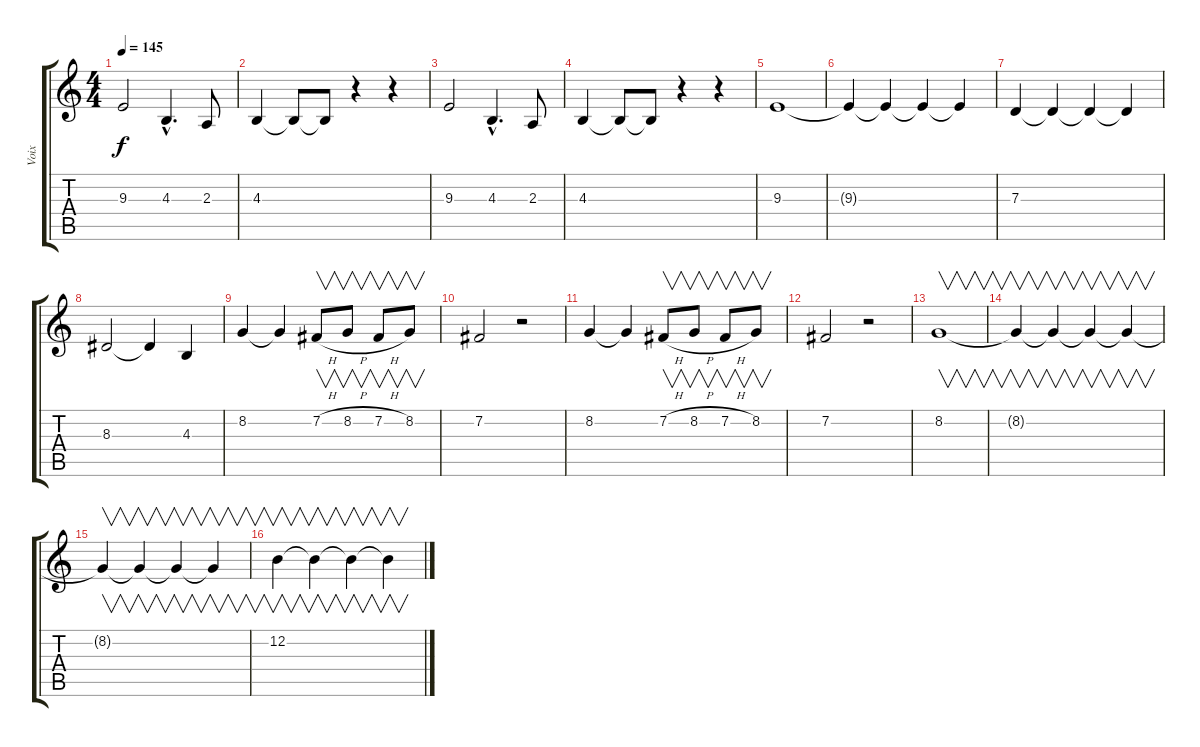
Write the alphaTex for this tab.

\track ("Voix" "Voix") {instrument voiceoohs}
\staff {score tabs}
\tuning (E4 B3 G3 D3 A2 E2) {hide}
\ts (4 4)
\tempo 145
\clef g2
\ks c
9.3.2{dy f} 4.3{hac}.4{d} 2.3.8 |
4.3.4 4.3{t}.8 4.3{t}.8 r.4 r.4 |
9.3.2 4.3{hac}.4{d} 2.3.8 |
4.3.4 4.3{t}.8 4.3{t}.8 r.4 r.4 |
9.3.1 |
9.3{t}.4 9.3{t}.4 9.3{t}.4 9.3{t}.4 |
7.3.4 7.3{t}.4 7.3{t}.4 7.3{t}.4 |
8.3.2 8.3{t}.4 4.3.4 |
8.2.4 8.2{t}.4 7.2{h}.8{v} 8.2{h}.8{v} 7.2{h}.8{v} 8.2.8{v} |
7.2.2 r.2 |
8.2.4 8.2{t}.4 7.2{h}.8{v} 8.2{h}.8{v} 7.2{h}.8{v} 8.2.8{v} |
7.2.2 r.2 |
8.2.1{v} |
8.2{t}.4{v} 8.2{t}.4{v} 8.2{t}.4{v} 8.2{t}.4{v} |
8.2{t}.4{v} 8.2{t}.4{v} 8.2{t}.4{v} 8.2{t}.4{v} |
12.2.4{v} 12.2{t}.4{v} 12.2{t}.4{v} 12.2{t}.4{v}
